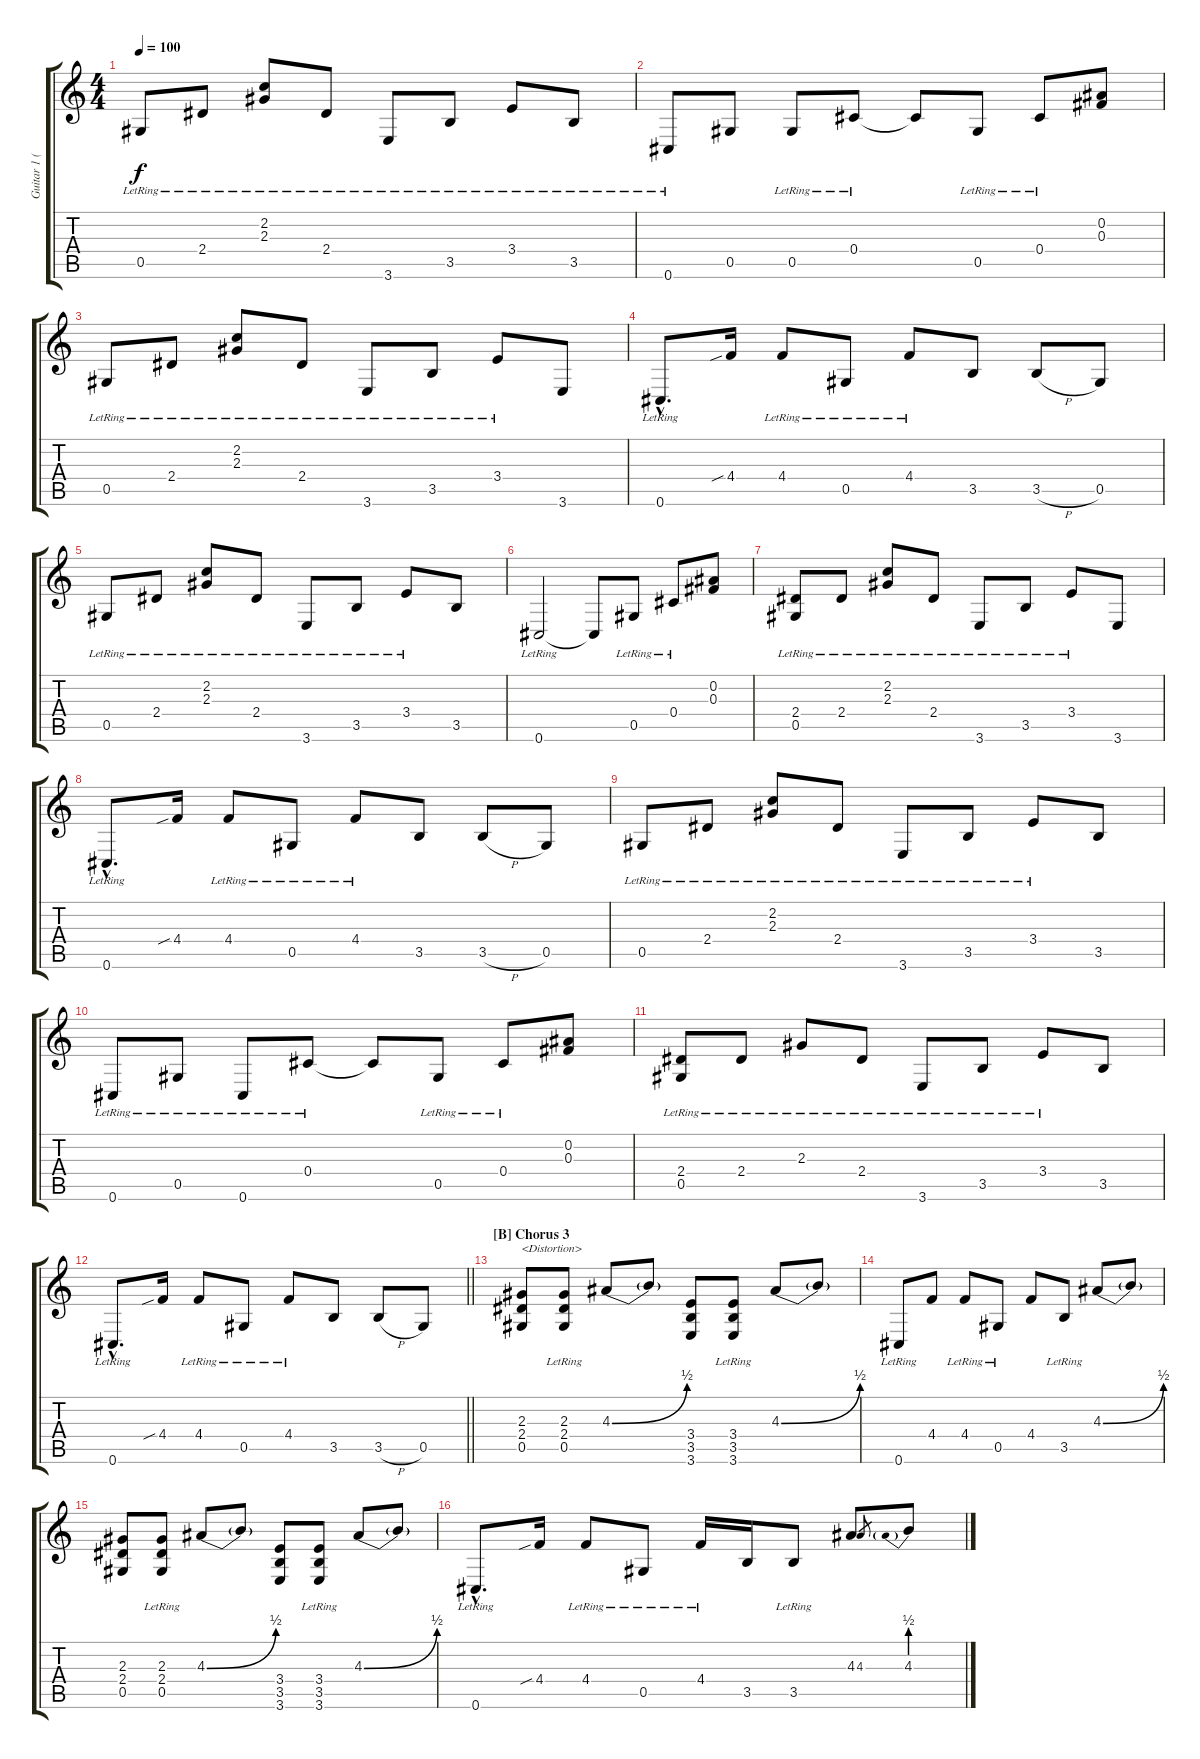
\track ("Guitar 1 (Kurt Cobain)" "Guitar 1 (") {instrument electricguitarclean}
\staff {score tabs}
\tuning (Eb4 Bb3 Gb3 Db3 Ab2 Db2) {hide}
\ts (4 4)
\tempo 100
\clef g2
\ks c
0.5{lr}.8{dy f} 2.4{lr}.8 (2.2{lr} 2.3{lr}).8 2.4{lr}.8 3.6{lr}.8 3.5{lr}.8 3.4{lr}.8 3.5{lr}.8 |
0.6{lr}.8 0.5.8 0.5{lr}.8 0.4{lr}.8 0.4{t}.8 0.5{lr}.8 0.4{lr}.8 (0.2 0.3).8 |
0.5{lr}.8 2.4{lr}.8 (2.2{lr} 2.3{lr}).8 2.4{lr}.8 3.6{lr}.8 3.5{lr}.8 3.4{lr}.8 3.6.8 |
0.6{hac lr}.8{d} 4.4{sib}.16 4.4{lr}.8 0.5{lr}.8 4.4{lr}.8 3.5.8 3.5{h}.8 0.5.8 |
0.5{lr}.8 2.4{lr}.8 (2.2{lr} 2.3{lr}).8 2.4{lr}.8 3.6{lr}.8 3.5{lr}.8 3.4{lr}.8 3.5.8 |
0.6{lr}.2 0.6{t}.8 0.5{lr}.8 0.4{lr}.8 (0.2 0.3).8 |
(2.4 0.5{lr}).8 2.4{lr}.8 (2.2{lr} 2.3{lr}).8 2.4{lr}.8 3.6{lr}.8 3.5{lr}.8 3.4{lr}.8 3.6.8 |
0.6{hac lr}.8{d} 4.4{sib}.16 4.4{lr}.8 0.5{lr}.8 4.4{lr}.8 3.5.8 3.5{h}.8 0.5.8 |
0.5{lr}.8 2.4{lr}.8 (2.2{lr} 2.3{lr}).8 2.4{lr}.8 3.6{lr}.8 3.5{lr}.8 3.4{lr}.8 3.5.8 |
0.6{lr}.8 0.5{lr}.8 0.6{lr}.8 0.4{lr}.8 0.4{t}.8 0.5{lr}.8 0.4{lr}.8 (0.2 0.3).8 |
(2.4 0.5{lr}).8 2.4{lr}.8 2.3{lr}.8 2.4{lr}.8 3.6{lr}.8 3.5{lr}.8 3.4{lr}.8 3.5.8 |
\barLineRight lightlight
0.6{hac lr}.8{d} 4.4{sib}.16 4.4{lr}.8 0.5{lr}.8 4.4{lr}.8 3.5.8 3.5{h}.8 0.5.8 |
\section ("" "[B] Chorus 3")
(2.3 2.4 0.5).8{txt "<Distortion>" instrument distortionguitar} (2.3 2.4{lr} 0.5{lr}).8 4.3{be (bend 0 0 60 2)}.8 4.3{t}.8 (3.4 3.5 3.6).8 (3.4{lr} 3.5{lr} 3.6{lr}).8 4.3{be (bend 0 0 60 2)}.8 4.3{t}.8 |
0.6{lr}.8 4.4.8 4.4{lr}.8 0.5{lr}.8 4.4.8 3.5{lr}.8 4.3{be (bend 0 0 60 2)}.8 4.3{t}.8 |
(2.3 2.4 0.5).8 (2.3 2.4{lr} 0.5{lr}).8 4.3{be (bend 0 0 60 2)}.8 4.3{t}.8 (3.4 3.5 3.6).8 (3.4{lr} 3.5{lr} 3.6{lr}).8 4.3{be (bend 0 0 60 2)}.8 4.3{t}.8 |
0.6{hac lr}.8{d} 4.4{sib}.16 4.4{lr}.8 0.5{lr}.8 4.4{lr}.16 3.5.16 3.5{lr}.8 4.3.8 4.3.8{gr} 4.3{be (prebend 0 2 60 2)}.8
